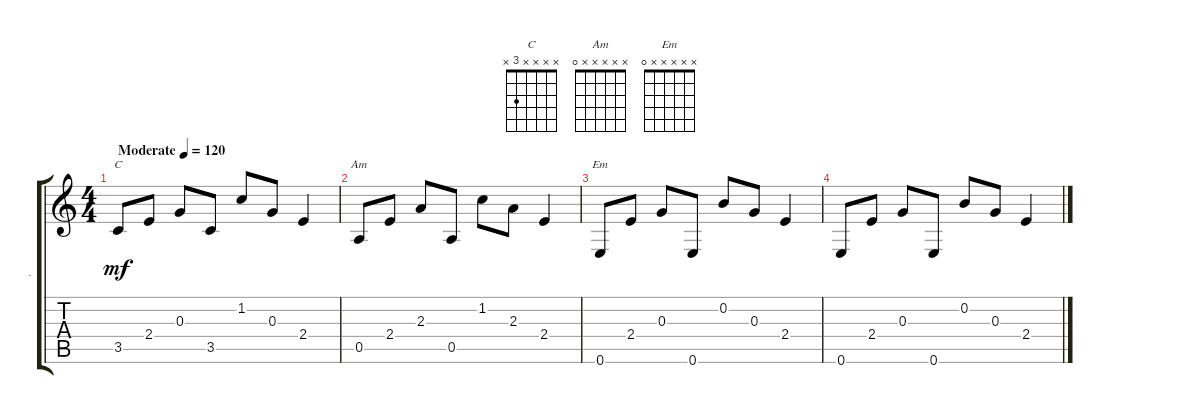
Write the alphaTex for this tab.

\track ("." ".") {instrument acousticguitarnylon}
\staff {score tabs}
\tuning (E4 B3 G3 D3 A2 E2) {hide}
\chord ("C" x x x x 3 x)
\chord ("Am" x x x x x 0)
\chord ("Em" x x x x x 0)
\ts (4 4)
\tempo (120 "Moderate")
\clef g2
\ks c
3.5.8{ch "C" dy mf instrument acousticguitarnylon} 2.4.8 0.3.8 3.5.8 1.2.8 0.3.8 2.4.4 |
0.5.8{ch "Am"} 2.4.8 2.3.8 0.5.8 1.2.8 2.3.8 2.4.4 |
0.6.8{ch "Em"} 2.4.8 0.3.8 0.6.8 0.2.8 0.3.8 2.4.4 |
0.6.8 2.4.8 0.3.8 0.6.8 0.2.8 0.3.8 2.4.4
